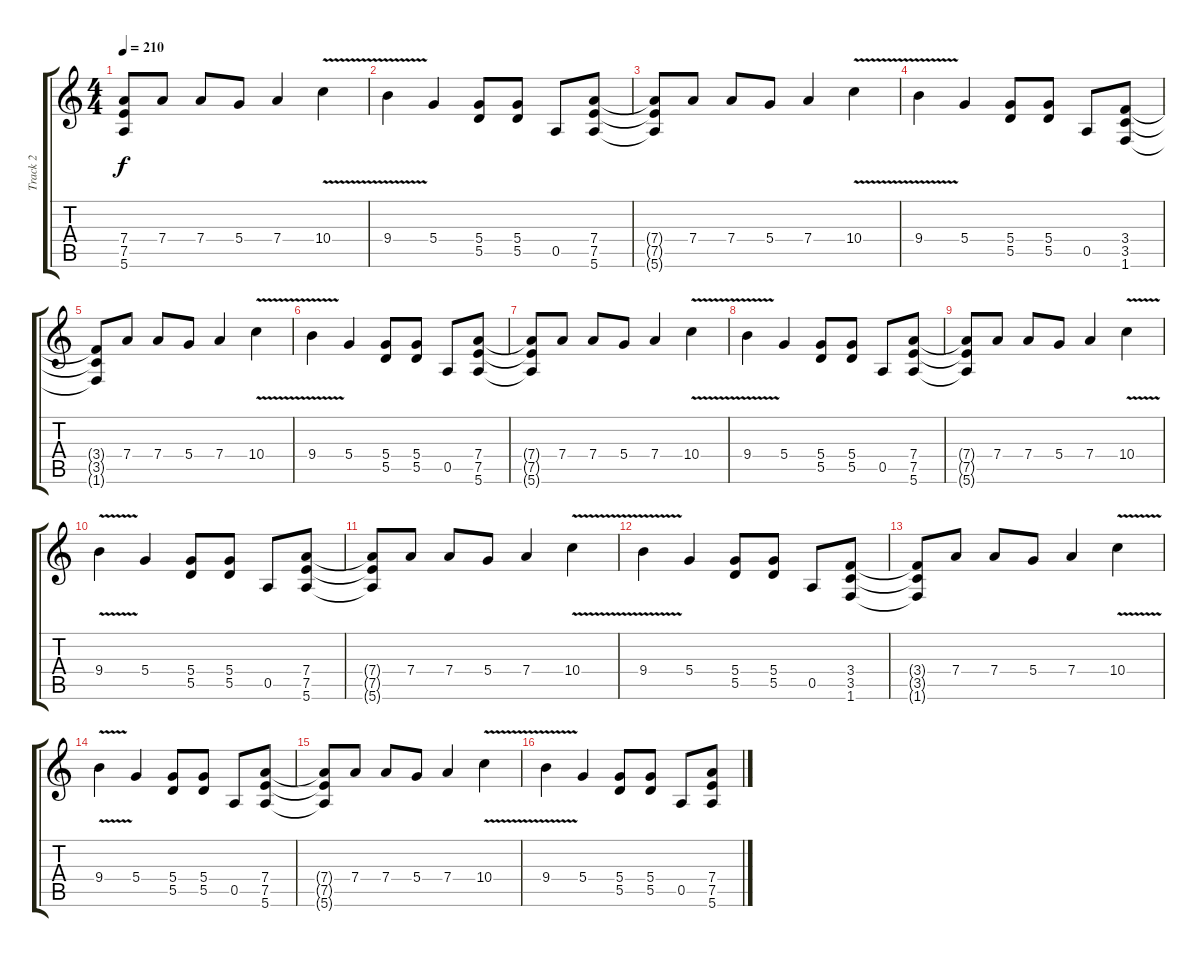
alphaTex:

\track ("Track 2" "Track 2") {instrument distortionguitar}
\staff {score tabs}
\tuning (E4 B3 G3 D3 A2 E2) {hide}
\ts (4 4)
\tempo 210
\clef g2
\ks c
(7.4{t} 7.5{t} 5.6{t}).8{dy f} 7.4.8 7.4.8 5.4.8 7.4.4 10.4{v}.4 |
9.4{v}.4 5.4.4 (5.4 5.5).8 (5.4 5.5).8 0.5.8 (7.4 7.5 5.6).8 |
(7.4{t} 7.5{t} 5.6{t}).8 7.4.8 7.4.8 5.4.8 7.4.4 10.4{v}.4 |
9.4{v}.4 5.4.4 (5.4 5.5).8 (5.4 5.5).8 0.5.8 (3.4 3.5 1.6).8 |
(3.4{t} 3.5{t} 1.6{t}).8 7.4.8 7.4.8 5.4.8 7.4.4 10.4{v}.4 |
9.4{v}.4 5.4.4 (5.4 5.5).8 (5.4 5.5).8 0.5.8 (7.4 7.5 5.6).8 |
(7.4{t} 7.5{t} 5.6{t}).8 7.4.8 7.4.8 5.4.8 7.4.4 10.4{v}.4 |
9.4{v}.4 5.4.4 (5.4 5.5).8 (5.4 5.5).8 0.5.8 (7.4 7.5 5.6).8 |
(7.4{t} 7.5{t} 5.6{t}).8 7.4.8 7.4.8 5.4.8 7.4.4 10.4{v}.4 |
9.4{v}.4 5.4.4 (5.4 5.5).8 (5.4 5.5).8 0.5.8 (7.4 7.5 5.6).8 |
(7.4{t} 7.5{t} 5.6{t}).8 7.4.8 7.4.8 5.4.8 7.4.4 10.4{v}.4 |
9.4{v}.4 5.4.4 (5.4 5.5).8 (5.4 5.5).8 0.5.8 (3.4 3.5 1.6).8 |
(3.4{t} 3.5{t} 1.6{t}).8 7.4.8 7.4.8 5.4.8 7.4.4 10.4{v}.4 |
9.4{v}.4 5.4.4 (5.4 5.5).8 (5.4 5.5).8 0.5.8 (7.4 7.5 5.6).8 |
(7.4{t} 7.5{t} 5.6{t}).8 7.4.8 7.4.8 5.4.8 7.4.4 10.4{v}.4 |
9.4{v}.4 5.4.4 (5.4 5.5).8 (5.4 5.5).8 0.5.8 (7.4 7.5 5.6).8
